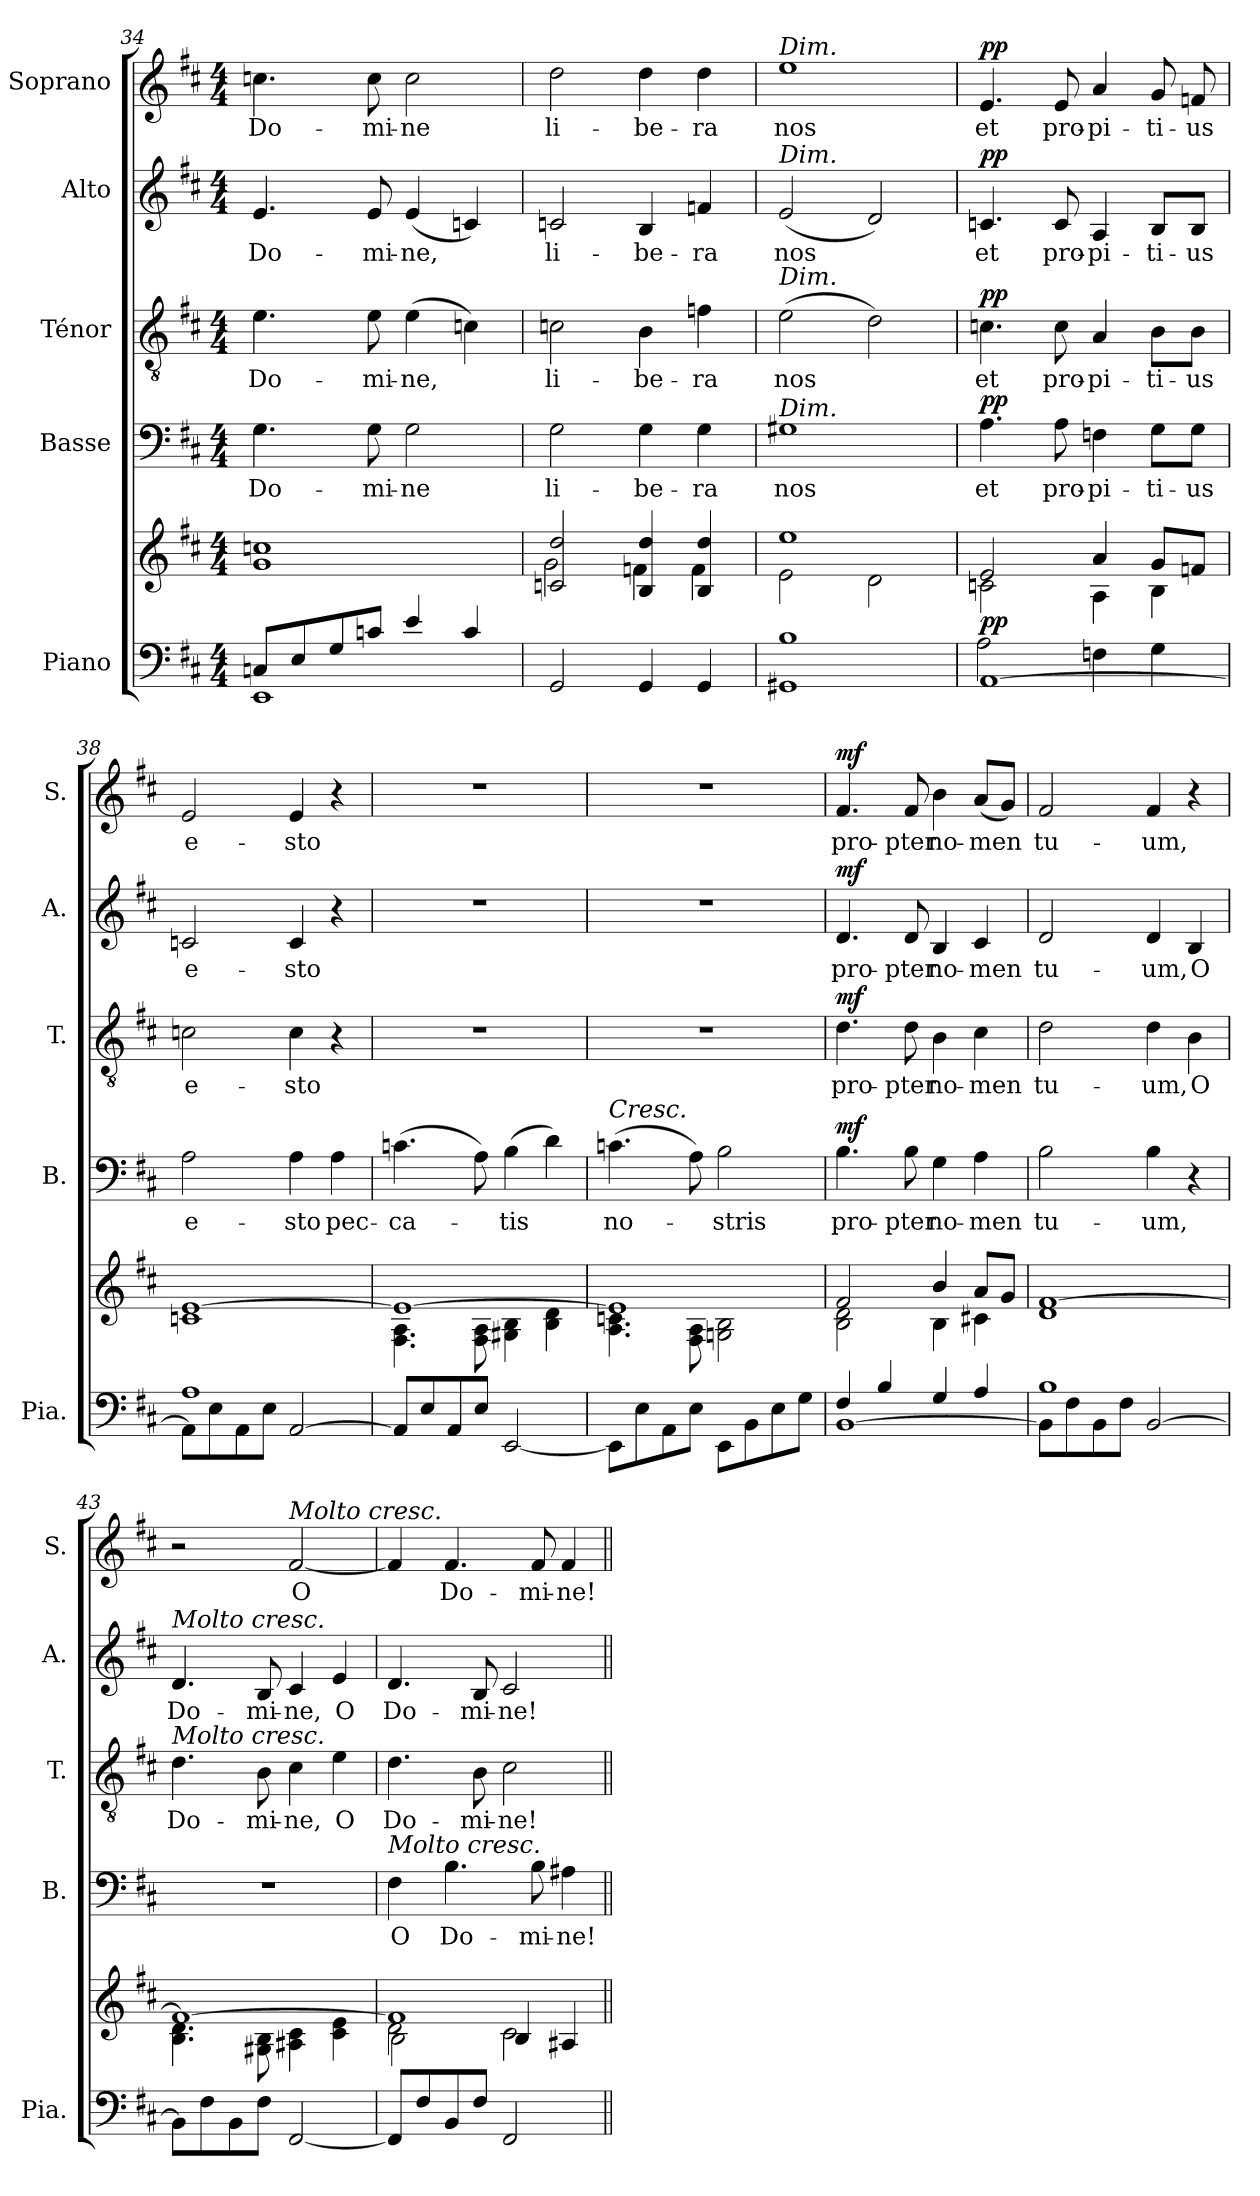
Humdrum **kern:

**kern	**kern	**dynam	**kern	**text	**dynam	**kern	**text	**dynam	**kern	**text	**dynam	**kern	**text	**dynam
*part5	*part5	*part5	*part4	*part4	*part4	*part3	*part3	*part3	*part2	*part2	*part2	*part1	*part1	*part1
*staff6	*staff5	*staff5/6	*staff4	*staff4	*staff4	*staff3	*staff3	*staff3	*staff2	*staff2	*staff2	*staff1	*staff1	*staff1
*I"Piano	*	*	*I"Basse	*	*	*I"Ténor	*	*	*I"Alto	*	*	*I"Soprano	*	*
*I'Pia.	*	*	*I'B.	*	*	*I'T.	*	*	*I'A.	*	*	*I'S.	*	*
!!LO:LB:g=z
*clefF4	*clefG2	*	*clefF4	*	*	*clefGv2	*	*	*clefG2	*	*	*clefG2	*	*
*k[f#c#]	*k[f#c#]	*	*k[f#c#]	*	*	*k[f#c#]	*	*	*k[f#c#]	*	*	*k[f#c#]	*	*
*M4/4	*M4/4	*	*M4/4	*	*	*M4/4	*	*	*M4/4	*	*	*M4/4	*	*
=34	=34	=34	=34	=34	=34	=34	=34	=34	=34	=34	=34	=34	=34	=34
*^	*^	*	*	*	*	*	*	*	*	*	*	*	*	*
!	!	!	!	!	!	!LO:LY:b	!	!	!LO:LY:b	!	!	!LO:LY:b	!	!	!LO:LY:b	!
8Cn/L	1EE	1ccn	1g	.	4.G\	Do-	.	4.e\	Do-	.	4.e/	Do-	.	4.ccn\	Do-	.
8E/	.	.	.	.	.	.	.	.	.	.	.	.	.	.	.	.
8G/	.	.	.	.	.	.	.	.	.	.	.	.	.	.	.	.
!	!	!	!	!	!	!LO:LY:b	!	!	!LO:LY:b	!	!	!LO:LY:b	!	!	!LO:LY:b	!
8cn/J	.	.	.	.	8G\	-mi-	.	8e\	-mi-	.	8e/	-mi-	.	8cc\	-mi-	.
!	!	!	!	!	!	!LO:LY:b	!	!	!LO:LY:b	!	!	!LO:LY:b	!	!	!LO:LY:b	!
4e/	.	.	.	.	2G\	-ne	.	(>4e\	-ne,	.	(<4e/	-ne,	.	2cc\	-ne	.
4c/	.	.	.	.	.	.	.	4cn\)	.	.	4cn/)	.	.	.	.	.
*v	*v	*	*	*	*	*	*	*	*	*	*	*	*	*	*	*
=35	=35	=35	=35	=35	=35	=35	=35	=35	=35	=35	=35	=35	=35	=35	=35
!	!	!	!	!	!LO:LY:b	!	!	!LO:LY:b	!	!	!LO:LY:b	!	!	!LO:LY:b	!
2GG/	2cn/ 2dd/	2g\	.	2G\	li-	.	2cn\	li-	.	2cn/	li-	.	2dd\	li-	.
!	!	!	!	!	!LO:LY:b	!	!	!LO:LY:b	!	!	!LO:LY:b	!	!	!LO:LY:b	!
4GG/	4B/ 4dd/	4fn\	.	4G\	-be-	.	4B\	-be-	.	4B/	-be-	.	4dd\	-be-	.
!	!	!	!	!	!LO:LY:b	!	!	!LO:LY:b	!	!	!LO:LY:b	!	!	!LO:LY:b	!
4GG/	4B/ 4dd/	4f\	.	4G\	-ra	.	4fn\	-ra	.	4fn/	-ra	.	4dd\	-ra	.
=36	=36	=36	=36	=36	=36	=36	=36	=36	=36	=36	=36	=36	=36	=36	=36
*^	*	*	*	*	*	*	*	*	*	*	*	*	*	*	*
!	!	!	!	!	!	!	!	!	!	!	!	!	!	!LO:TX:a:i:t=Dim.	!	!
!	!	!	!	!	!	!	!	!	!	!	!LO:TX:a:i:t=Dim.	!	!	!	!	!
!	!	!	!	!	!	!	!	!LO:TX:a:i:t=Dim.	!	!	!	!	!	!	!	!
!	!	!	!	!	!LO:TX:a:i:t=Dim.	!	!	!	!	!	!	!	!	!	!	!
!	!	!	!	!	!	!LO:LY:b	!	!	!LO:LY:b	!	!	!LO:LY:b	!	!	!LO:LY:b	!
1B	1GG#X	1ee	2e\	.	1G#X	nos	.	(>2e\	nos	.	(<2e/	nos	.	1ee	nos	.
.	.	.	2d\	.	.	.	.	2d\)	.	.	2d/)	.	.	.	.	.
=37	=37	=37	=37	=37	=37	=37	=37	=37	=37	=37	=37	=37	=37	=37	=37	=37
!	!	!	!	!LO:DY:a=2	!	!LO:LY:b	!LO:DY:a	!	!LO:LY:b	!LO:DY:a	!	!LO:LY:b	!LO:DY:a	!	!LO:LY:b	!LO:DY:a
[1AA	2A\	2e/	2cn\	pp	4.A\	et	pp	4.cn\	et	pp	4.cn/	et	pp	4.e/	et	pp
!	!	!	!	!	!	!LO:LY:b	!	!	!LO:LY:b	!	!	!LO:LY:b	!	!	!LO:LY:b	!
.	.	.	.	.	8A\	pro-	.	8c\	pro-	.	8c/	pro-	.	8e/	pro-	.
!	!	!	!	!	!	!LO:LY:b	!	!	!LO:LY:b	!	!	!LO:LY:b	!	!	!LO:LY:b	!
.	4Fn\	4a/	4A\	.	4Fn\	-pi-	.	4A/	-pi-	.	4A/	-pi-	.	4a/	-pi-	.
!	!	!	!	!	!	!LO:LY:b	!	!	!LO:LY:b	!	!	!LO:LY:b	!	!	!LO:LY:b	!
.	4G\	8g/L	4B\	.	8G\L	-ti-	.	8B\L	-ti-	.	8B/L	-ti-	.	8g/	-ti-	.
!	!	!	!	!	!	!LO:LY:b	!	!	!LO:LY:b	!	!	!LO:LY:b	!	!	!LO:LY:b	!
.	.	8fn/J	.	.	8G\J	-us	.	8B\J	-us	.	8B/J	-us	.	8fn/	-us	.
=38	=38	=38	=38	=38	=38	=38	=38	=38	=38	=38	=38	=38	=38	=38	=38	=38
!	!	!	!	!	!	!LO:LY:b	!	!	!LO:LY:b	!	!	!LO:LY:b	!	!	!LO:LY:b	!
8AA\L]	1A	[1e	1cn	.	2A\	e-	.	2cn\	e-	.	2cn/	e-	.	2e/	e-	.
8E\	.	.	.	.	.	.	.	.	.	.	.	.	.	.	.	.
8AA\	.	.	.	.	.	.	.	.	.	.	.	.	.	.	.	.
8E\J	.	.	.	.	.	.	.	.	.	.	.	.	.	.	.	.
!	!	!	!	!	!	!LO:LY:b	!	!	!LO:LY:b	!	!	!LO:LY:b	!	!	!LO:LY:b	!
[2AA/	.	.	.	.	4A\	-sto	.	4c\	-sto	.	4c/	-sto	.	4e/	-sto	.
!	!	!	!	!	!	!LO:LY:b	!	!	!	!	!	!	!	!	!	!
.	.	.	.	.	4A\	pec-	.	4r	.	.	4r	.	.	4r	.	.
*v	*v	*	*	*	*	*	*	*	*	*	*	*	*	*	*	*
=39	=39	=39	=39	=39	=39	=39	=39	=39	=39	=39	=39	=39	=39	=39	=39
!	!	!	!	!	!LO:LY:b	!	!	!	!	!	!	!	!	!	!
8AA/L]	1e_	4.F#\ 4.A\	.	(>4.cn\	-ca-	.	1r	.	.	1r	.	.	1r	.	.
8E/	.	.	.	.	.	.	.	.	.	.	.	.	.	.	.
8AA/	.	.	.	.	.	.	.	.	.	.	.	.	.	.	.
8E/J	.	8F#\ 8A\	.	8A\)	.	.	.	.	.	.	.	.	.	.	.
!	!	!	!	!	!LO:LY:b	!	!	!	!	!	!	!	!	!	!
[2EE/	.	4G#X\ 4B\	.	(>4B\	-tis	.	.	.	.	.	.	.	.	.	.
.	.	4B\ 4d\	.	4d\)	.	.	.	.	.	.	.	.	.	.	.
!!LO:PB:g=z
=40	=40	=40	=40	=40	=40	=40	=40	=40	=40	=40	=40	=40	=40	=40	=40
!	!	!	!	!LO:TX:a:i:t=Cresc.	!	!	!	!	!	!	!	!	!	!	!
!	!	!	!	!	!LO:LY:b	!	!	!	!	!	!	!	!	!	!
8EE\L]	1e]	4.A\ 4.cn\	.	(>4.cn\	no-	.	1r	.	.	1r	.	.	1r	.	.
8E\	.	.	.	.	.	.	.	.	.	.	.	.	.	.	.
8AA\	.	.	.	.	.	.	.	.	.	.	.	.	.	.	.
8E\J	.	8F#\ 8A\	.	8A\)	.	.	.	.	.	.	.	.	.	.	.
!	!	!	!	!	!LO:LY:b	!	!	!	!	!	!	!	!	!	!
8EE\L	.	2Gn\ 2B\	.	2B\	-stris	.	.	.	.	.	.	.	.	.	.
8BB\	.	.	.	.	.	.	.	.	.	.	.	.	.	.	.
8E\	.	.	.	.	.	.	.	.	.	.	.	.	.	.	.
8G\J	.	.	.	.	.	.	.	.	.	.	.	.	.	.	.
=41	=41	=41	=41	=41	=41	=41	=41	=41	=41	=41	=41	=41	=41	=41	=41
*^	*	*	*	*	*	*	*	*	*	*	*	*	*	*	*
!	!	!	!	!	!	!LO:LY:b	!LO:DY:a	!	!LO:LY:b	!LO:DY:a	!	!LO:LY:b	!LO:DY:a	!	!LO:LY:b	!LO:DY:a
[1BB	4F#/	2f#/	2B\ 2d\	.	4.B\	pro-	mf	4.d\	pro-	mf	4.d/	pro-	mf	4.f#/	pro-	mf
.	4B/	.	.	.	.	.	.	.	.	.	.	.	.	.	.	.
!	!	!	!	!	!	!LO:LY:b	!	!	!LO:LY:b	!	!	!LO:LY:b	!	!	!LO:LY:b	!
.	.	.	.	.	8B\	-pter	.	8d\	-pter	.	8d/	-pter	.	8f#/	-pter	.
!	!	!	!	!	!	!LO:LY:b	!	!	!LO:LY:b	!	!	!LO:LY:b	!	!	!LO:LY:b	!
.	4G/	4b/	4B\	.	4G\	no-	.	4B\	no-	.	4B/	no-	.	4b\	no-	.
!	!	!	!	!	!	!LO:LY:b	!	!	!LO:LY:b	!	!	!LO:LY:b	!	!	!LO:LY:b	!
.	4A/	8a/L	4c#X\	.	4A\	-men	.	4c#\	-men	.	4c#/	-men	.	(<8a/L	-men	.
.	.	8g/J	.	.	.	.	.	.	.	.	.	.	.	8g/J)	.	.
=42	=42	=42	=42	=42	=42	=42	=42	=42	=42	=42	=42	=42	=42	=42	=42	=42
!	!	!	!	!	!	!LO:LY:b	!	!	!LO:LY:b	!	!	!LO:LY:b	!	!	!LO:LY:b	!
8BB\L]	1B	[1f#	1d	.	2B\	tu-	.	2d\	tu-	.	2d/	tu-	.	2f#/	tu-	.
8F#\	.	.	.	.	.	.	.	.	.	.	.	.	.	.	.	.
8BB\	.	.	.	.	.	.	.	.	.	.	.	.	.	.	.	.
8F#\J	.	.	.	.	.	.	.	.	.	.	.	.	.	.	.	.
!	!	!	!	!	!	!LO:LY:b	!	!	!LO:LY:b	!	!	!LO:LY:b	!	!	!LO:LY:b	!
[2BB/	.	.	.	.	4B\	-um,	.	4d\	-um,	.	4d/	-um,	.	4f#/	-um,	.
!	!	!	!	!	!	!	!	!	!LO:LY:b	!	!	!LO:LY:b	!	!	!	!
.	.	.	.	.	4r	.	.	4B\	O	.	4B/	O	.	4r	.	.
*v	*v	*	*	*	*	*	*	*	*	*	*	*	*	*	*	*
=43	=43	=43	=43	=43	=43	=43	=43	=43	=43	=43	=43	=43	=43	=43	=43
!	!	!	!	!	!	!	!	!	!	!LO:TX:a:i:t=Molto cresc.	!	!	!	!	!
!	!	!	!	!	!	!	!LO:TX:a:i:t=Molto cresc.	!	!	!	!	!	!	!	!
!	!	!	!	!	!	!	!	!LO:LY:b	!	!	!LO:LY:b	!	!	!	!
8BB\L]	1f#_	4.B\ 4.d\	.	1r	.	.	4.d\	Do-	.	4.d/	Do-	.	2r	.	.
8F#\	.	.	.	.	.	.	.	.	.	.	.	.	.	.	.
8BB\	.	.	.	.	.	.	.	.	.	.	.	.	.	.	.
!	!	!	!	!	!	!	!	!LO:LY:b	!	!	!LO:LY:b	!	!	!	!
8F#\J	.	8G#X\ 8B\	.	.	.	.	8B\	-mi-	.	8B/	-mi-	.	.	.	.
!	!	!	!	!	!	!	!	!	!	!	!	!	!LO:TX:a:i:t=Molto cresc.	!	!
!	!	!	!	!	!	!	!	!LO:LY:b	!	!	!LO:LY:b	!	!	!LO:LY:b	!
[2FF#/	.	4A#X\ 4c#\	.	.	.	.	4c#\	-ne,	.	4c#/	-ne,	.	[2f#/	O	.
!	!	!	!	!	!	!	!	!LO:LY:b	!	!	!LO:LY:b	!	!	!	!
.	.	4c#\ 4e\	.	.	.	.	4e\	O	.	4e/	O	.	.	.	.
=44	=44	=44	=44	=44	=44	=44	=44	=44	=44	=44	=44	=44	=44	=44	=44
*	*	*^	*	*	*	*	*	*	*	*	*	*	*	*	*
!	!	!	!	!	!LO:TX:a:i:t=Molto cresc.	!	!	!	!	!	!	!	!	!	!	!
!	!	!	!	!	!	!LO:LY:b	!	!	!LO:LY:b	!	!	!LO:LY:b	!	!	!	!
8FF#/L]	1f#]	2d\	2B\	.	4F#\	O	.	4.d\	Do-	.	4.d/	Do-	.	4f#/]	.	.
8F#/	.	.	.	.	.	.	.	.	.	.	.	.	.	.	.	.
!	!	!	!	!	!	!LO:LY:b	!	!	!	!	!	!	!	!	!LO:LY:b	!
8BB/	.	.	.	.	4.B\	Do-	.	.	.	.	.	.	.	4.f#/	Do-	.
!	!	!	!	!	!	!	!	!	!LO:LY:b	!	!	!LO:LY:b	!	!	!	!
8F#/J	.	.	.	.	.	.	.	8B\	-mi-	.	8B/	-mi-	.	.	.	.
!	!	!	!	!	!	!	!	!	!LO:LY:b	!	!	!LO:LY:b	!	!	!	!
2FF#/	.	2c#\	4B/	.	.	.	.	2c#\	-ne!	.	2c#/	-ne!	.	.	.	.
!	!	!	!	!	!	!LO:LY:b	!	!	!	!	!	!	!	!	!LO:LY:b	!
.	.	.	.	.	8B\	-mi-	.	.	.	.	.	.	.	8f#/	-mi-	.
!	!	!	!	!	!	!LO:LY:b	!	!	!	!	!	!	!	!	!LO:LY:b	!
.	.	.	4A#X/	.	4A#X\	-ne!	.	.	.	.	.	.	.	4f#/	-ne!	.
*	*v	*v	*v	*	*	*	*	*	*	*	*	*	*	*	*	*
=||	=||	=||	=||	=||	=||	=||	=||	=||	=||	=||	=||	=||	=||	=||
*-	*-	*-	*-	*-	*-	*-	*-	*-	*-	*-	*-	*-	*-	*-
